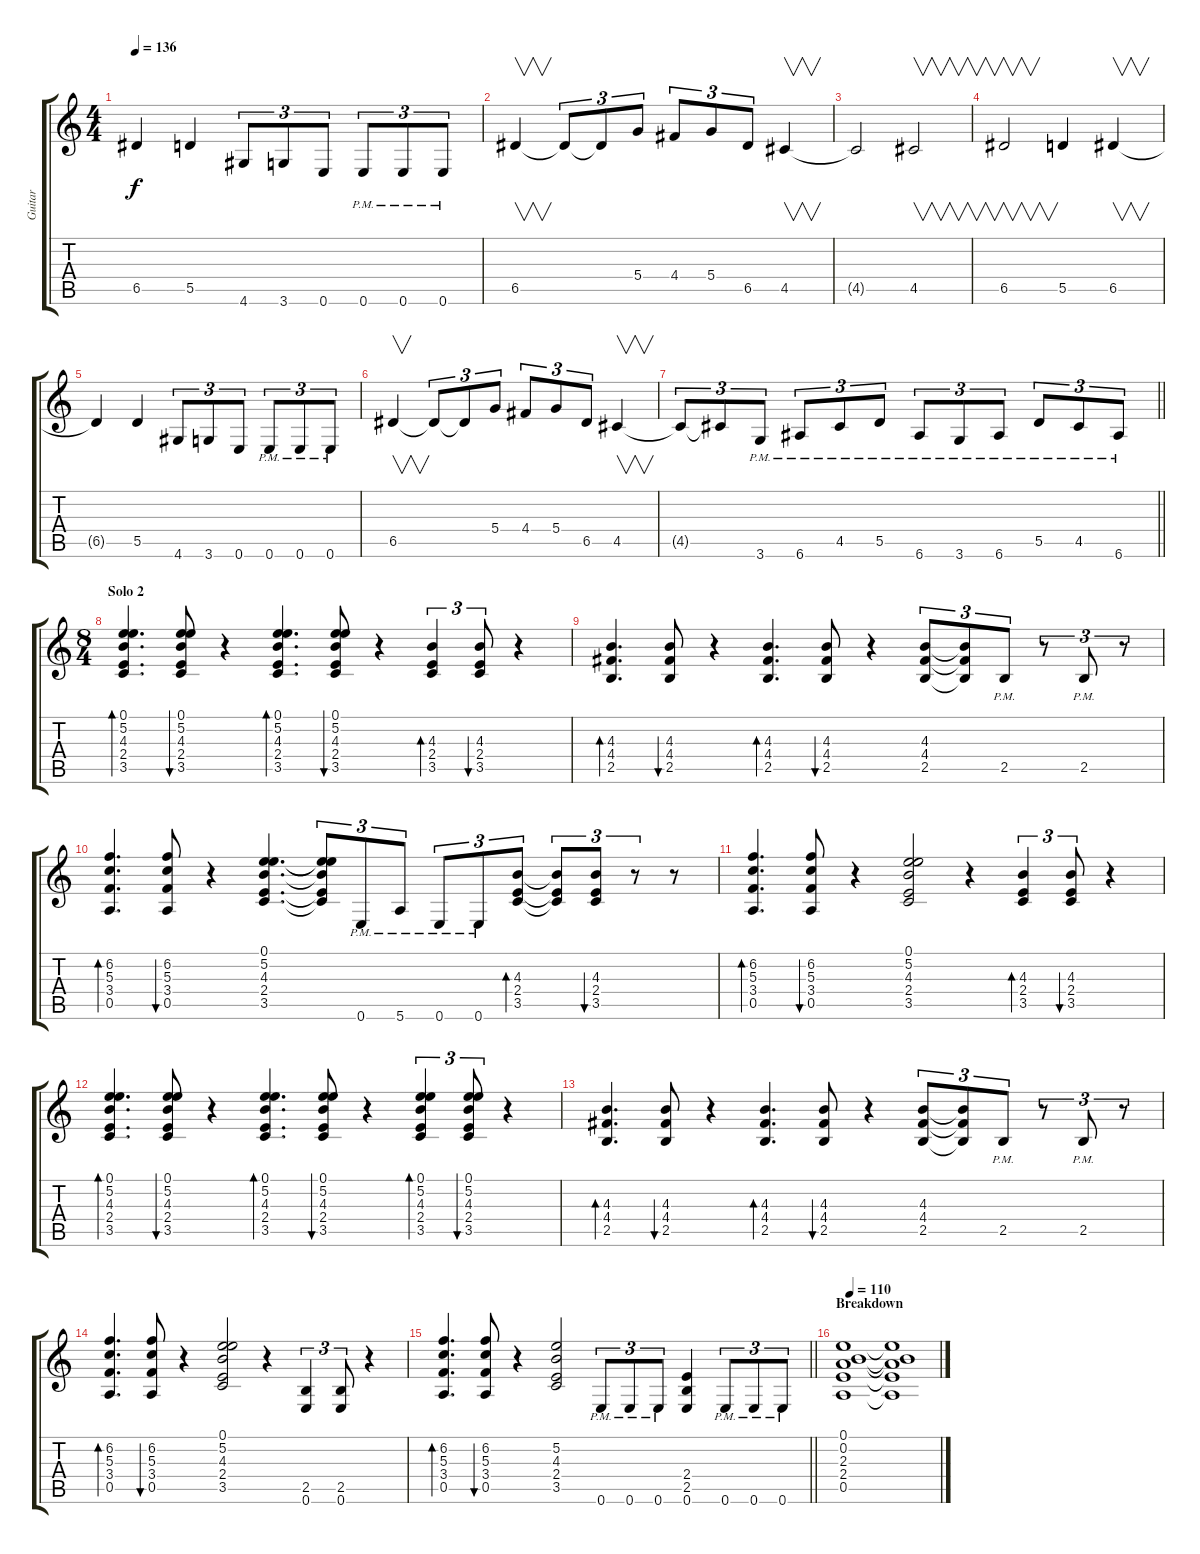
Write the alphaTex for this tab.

\track ("Guitar" "Guitar") {instrument distortionguitar}
\staff {score tabs}
\tuning (E4 B3 G3 D3 A2 E2) {hide}
\ts (4 4)
\tempo 136
\clef g2
\ks c
6.5{t}.4{dy f} 5.5.4 4.6.8{tu (3 2)} 3.6.8{tu (3 2)} 0.6.8{tu (3 2)} 0.6{pm}.8{tu (3 2)} 0.6{pm}.8{tu (3 2)} 0.6{pm}.8{tu (3 2)} |
6.5.4{v} 6.5{t}.8{tu (3 2)} 6.5{t}.8{tu (3 2)} 5.4.8{tu (3 2)} 4.4.8{tu (3 2)} 5.4.8{tu (3 2)} 6.5.8{tu (3 2)} 4.5.4{v} |
4.5{t}.2 4.5.2{v} |
6.5.2{v} 5.5.4 6.5.4{v} |
6.5{t}.4 5.5.4 4.6.8{tu (3 2)} 3.6.8{tu (3 2)} 0.6.8{tu (3 2)} 0.6{pm}.8{tu (3 2)} 0.6{pm}.8{tu (3 2)} 0.6{pm}.8{tu (3 2)} |
6.5.4{v} 6.5{t}.8{tu (3 2)} 6.5{t}.8{tu (3 2)} 5.4.8{tu (3 2)} 4.4.8{tu (3 2)} 5.4.8{tu (3 2)} 6.5.8{tu (3 2)} 4.5.4{v} |
\barLineRight lightlight
4.5{t}.8{tu (3 2)} 4.5{t}.8{tu (3 2)} 3.6{pm}.8{tu (3 2)} 6.6{pm}.8{tu (3 2)} 4.5{pm}.8{tu (3 2)} 5.5{pm}.8{tu (3 2)} 6.6{pm}.8{tu (3 2)} 3.6{pm}.8{tu (3 2)} 6.6{pm}.8{tu (3 2)} 5.5{pm}.8{tu (3 2)} 4.5{pm}.8{tu (3 2)} 6.6{pm}.8{tu (3 2)} |
\ts (8 4)
\section ("" "Solo 2")
(0.1 5.2 4.3 2.4 3.5).4{d bd 30 volume 10 balance 8} (0.1 5.2 4.3 2.4 3.5).8{bu 30} r.4 (0.1 5.2 4.3 2.4 3.5).4{d bd 30} (0.1 5.2 4.3 2.4 3.5).8{bu 30} r.4 (4.3 2.4 3.5).4{tu (3 2) bd 30} (4.3 2.4 3.5).8{tu (3 2) bu 30} r.4 |
(4.3 4.4 2.5).4{d bd 30} (4.3 4.4 2.5).8{bu 30} r.4 (4.3 4.4 2.5).4{d bd 30} (4.3 4.4 2.5).8{bu 30} r.4 (4.3 4.4 2.5).8{tu (3 2)} (4.3{t} 4.4{t} 2.5{t}).8{tu (3 2)} 2.5{pm}.8{tu (3 2)} r.8{tu (3 2)} 2.5{pm}.8{tu (3 2)} r.8{tu (3 2)} |
(6.2 5.3 3.4 0.5).4{d bd 30} (6.2 5.3 3.4 0.5).8{bu 30} r.4 (0.1 5.2 4.3 2.4 3.5).4{d} (0.1{t} 5.2{t} 4.3{t} 2.4{t} 3.5{t}).8{tu (3 2)} 0.6{pm}.8{tu (3 2)} 5.6{pm}.8{tu (3 2)} 0.6{pm}.8{tu (3 2)} 0.6{pm}.8{tu (3 2)} (4.3 2.4 3.5).8{tu (3 2) bd 30} (4.3{t} 2.4{t} 3.5{t}).8{tu (3 2)} (4.3 2.4 3.5).8{tu (3 2) bu 30} r.8{tu (3 2)} r.8 |
(6.2 5.3 3.4 0.5).4{d bd 30} (6.2 5.3 3.4 0.5).8{bu 30} r.4 (0.1 5.2 4.3 2.4 3.5).2 r.4 (4.3 2.4 3.5).4{tu (3 2) bd 30} (4.3 2.4 3.5).8{tu (3 2) bu 30} r.4 |
(0.1 5.2 4.3 2.4 3.5).4{d bd 30} (0.1 5.2 4.3 2.4 3.5).8{bu 30} r.4 (0.1 5.2 4.3 2.4 3.5).4{d bd 30} (0.1 5.2 4.3 2.4 3.5).8{bu 30} r.4 (0.1 5.2 4.3 2.4 3.5).4{tu (3 2) bd 30} (0.1 5.2 4.3 2.4 3.5).8{tu (3 2) bu 30} r.4 |
(4.3 4.4 2.5).4{d bd 30} (4.3 4.4 2.5).8{bu 30} r.4 (4.3 4.4 2.5).4{d bd 30} (4.3 4.4 2.5).8{bu 30} r.4 (4.3 4.4 2.5).8{tu (3 2)} (4.3{t} 4.4{t} 2.5{t}).8{tu (3 2)} 2.5{pm}.8{tu (3 2)} r.8{tu (3 2)} 2.5{pm}.8{tu (3 2)} r.8{tu (3 2)} |
(6.2 5.3 3.4 0.5).4{d bd 30} (6.2 5.3 3.4 0.5).8{bu 30} r.4 (0.1 5.2 4.3 2.4 3.5).2 r.4 (2.5 0.6).4{tu (3 2)} (2.5 0.6).8{tu (3 2)} r.4 |
\barLineRight lightlight
(6.2 5.3 3.4 0.5).4{d bd 30} (6.2 5.3 3.4 0.5).8{bu 30} r.4 (5.2 4.3 2.4 3.5).2 0.6{pm}.8{tu (3 2)} 0.6{pm}.8{tu (3 2)} 0.6{pm}.8{tu (3 2)} (2.4 2.5 0.6).4 0.6{pm}.8{tu (3 2)} 0.6{pm}.8{tu (3 2)} 0.6{pm}.8{tu (3 2)} |
\section ("" "Breakdown")
\tempo 110
(0.1 0.2 2.3 2.4 0.5).1{volume 0} (0.1{t} 0.2{t} 2.3{t} 2.4{t} 0.5{t}).1
